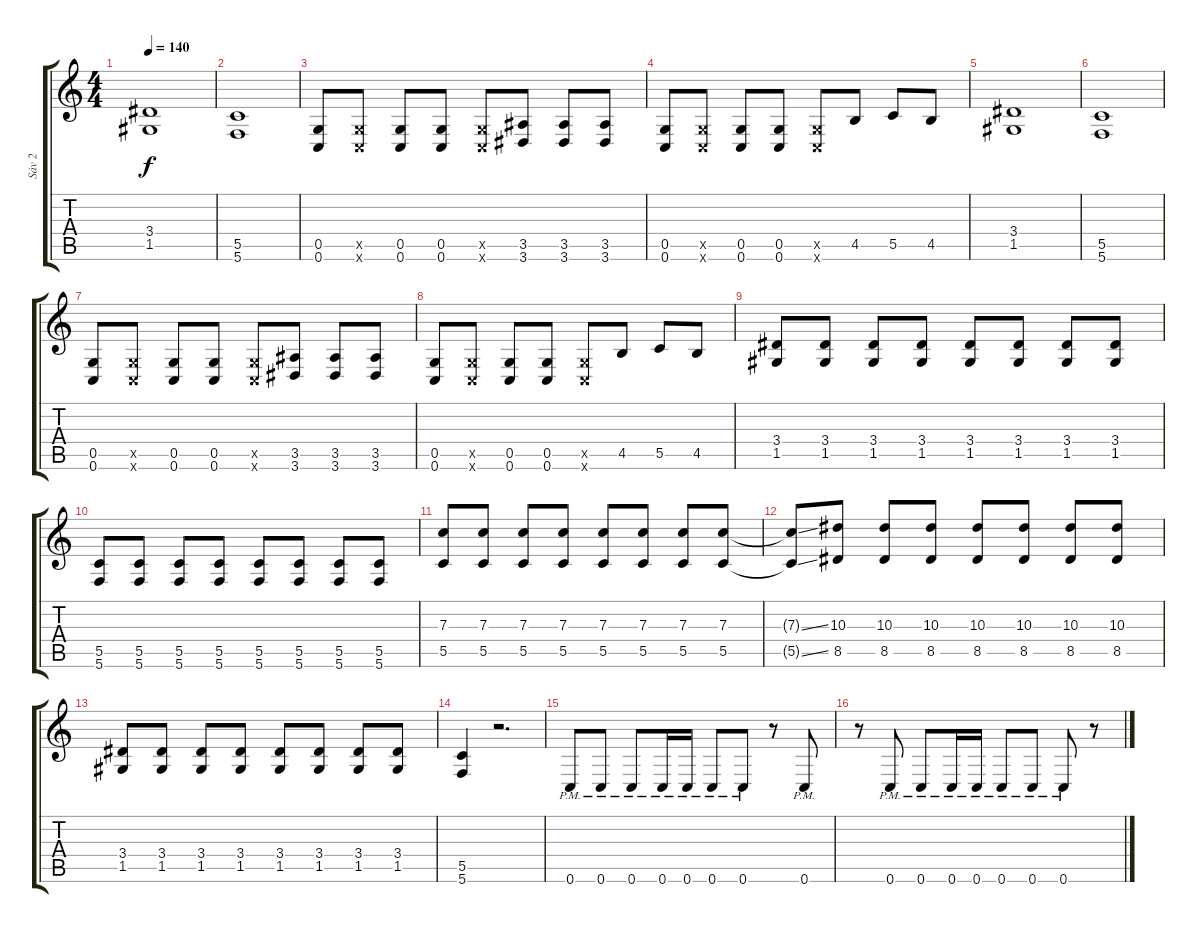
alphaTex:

\track ("Sáv 2" "Sáv 2") {instrument distortionguitar}
\staff {score tabs}
\tuning (D4 A3 F3 C3 G2 C2) {hide}
\ts (4 4)
\tempo 140
\clef g2
\ks c
(3.4 1.5).1{dy f} |
(5.5 5.6).1 |
(0.5 0.6).8 (0.5{x} 0.6{x}).8 (0.5 0.6).8 (0.5 0.6).8 (0.5{x} 0.6{x}).8 (3.5 3.6).8 (3.5 3.6).8 (3.5 3.6).8 |
(0.5 0.6).8 (0.5{x} 0.6{x}).8 (0.5 0.6).8 (0.5 0.6).8 (0.5{x} 0.6{x}).8 4.5.8 5.5.8 4.5.8 |
(3.4 1.5).1 |
(5.5 5.6).1 |
(0.5 0.6).8 (0.5{x} 0.6{x}).8 (0.5 0.6).8 (0.5 0.6).8 (0.5{x} 0.6{x}).8 (3.5 3.6).8 (3.5 3.6).8 (3.5 3.6).8 |
(0.5 0.6).8 (0.5{x} 0.6{x}).8 (0.5 0.6).8 (0.5 0.6).8 (0.5{x} 0.6{x}).8 4.5.8 5.5.8 4.5.8 |
(3.4 1.5).8 (3.4 1.5).8 (3.4 1.5).8 (3.4 1.5).8 (3.4 1.5).8 (3.4 1.5).8 (3.4 1.5).8 (3.4 1.5).8 |
(5.5 5.6).8 (5.5 5.6).8 (5.5 5.6).8 (5.5 5.6).8 (5.5 5.6).8 (5.5 5.6).8 (5.5 5.6).8 (5.5 5.6).8 |
(7.3 5.5).8 (7.3 5.5).8 (7.3 5.5).8 (7.3 5.5).8 (7.3 5.5).8 (7.3 5.5).8 (7.3 5.5).8 (7.3 5.5).8 |
(7.3{ss t} 5.5{ss t}).8 (10.3 8.5).8 (10.3 8.5).8 (10.3 8.5).8 (10.3 8.5).8 (10.3 8.5).8 (10.3 8.5).8 (10.3 8.5).8 |
(3.4 1.5).8 (3.4 1.5).8 (3.4 1.5).8 (3.4 1.5).8 (3.4 1.5).8 (3.4 1.5).8 (3.4 1.5).8 (3.4 1.5).8 |
(5.5 5.6).4 r.2{d} |
0.6{pm}.8 0.6{pm}.8 0.6{pm}.8 0.6{pm}.16 0.6{pm}.16 0.6{pm}.8 0.6{pm}.8 r.8 0.6{pm}.8 |
r.8 0.6{pm}.8 0.6{pm}.8 0.6{pm}.16 0.6{pm}.16 0.6{pm}.8 0.6{pm}.8 0.6{pm}.8 r.8
